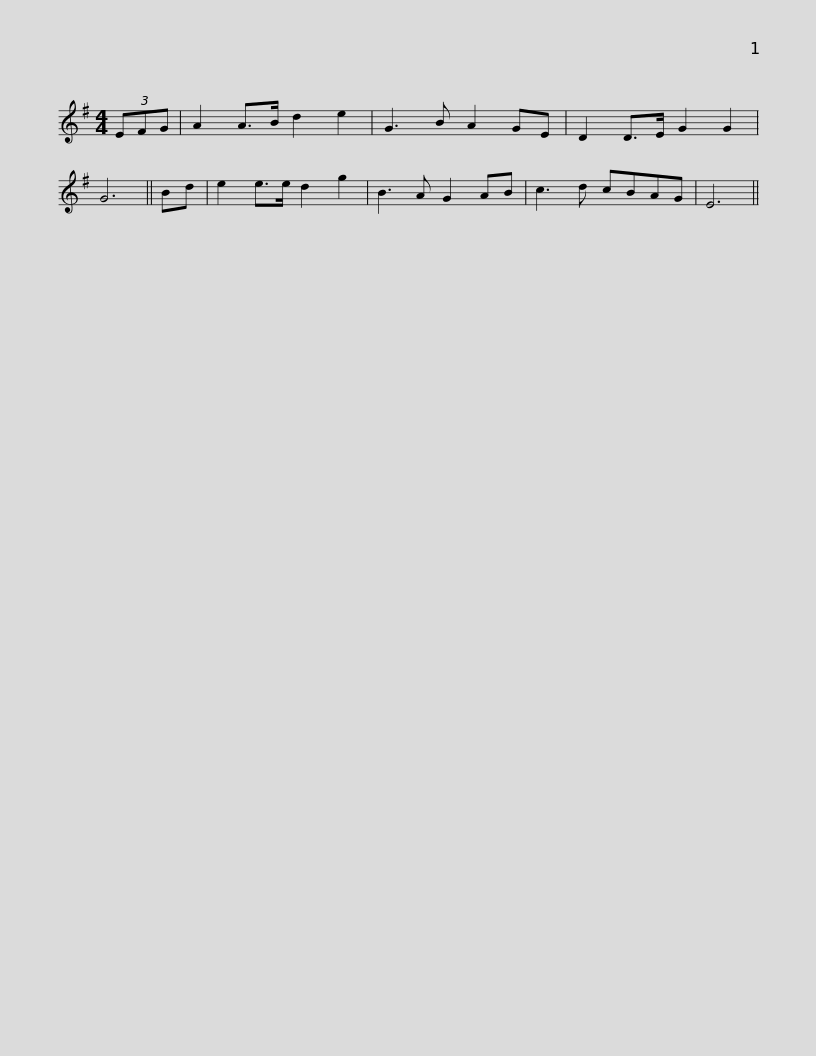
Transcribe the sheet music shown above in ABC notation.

X:1
L:1/8
M:4/4
I:linebreak $
K:G
V:1 treble
V:1
 (3EFG | A2 A>B d2 e2 | G3 B A2 GE | D2 D>E G2 G2 | G6 || %5
 Bd | e2 e>e d2 g2 | B3 A G2 AB | c3 d cBAG |$ E6 || %10
